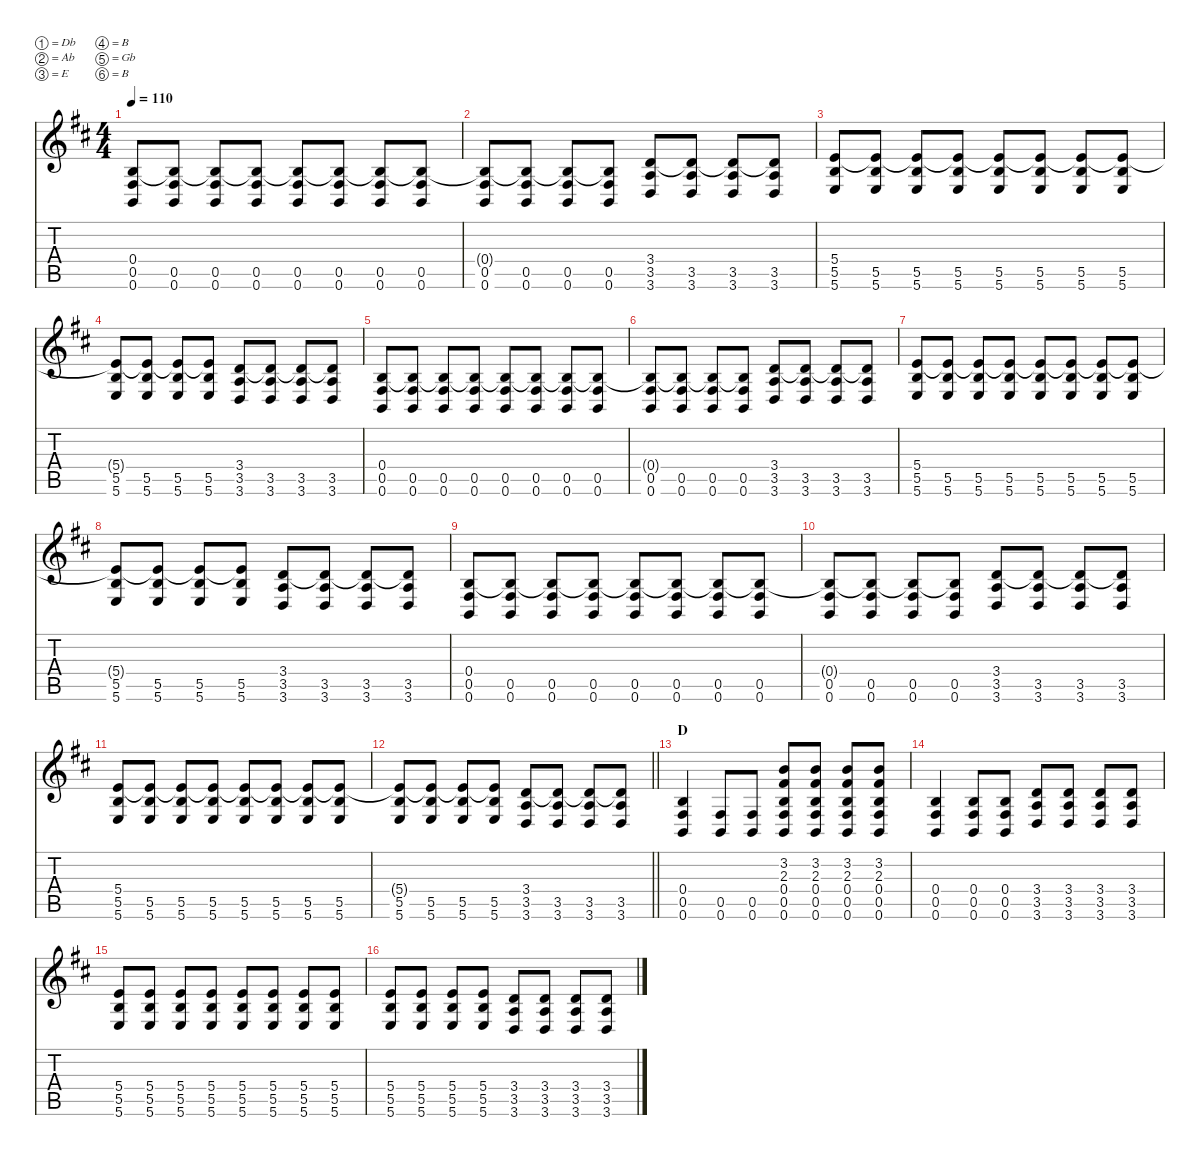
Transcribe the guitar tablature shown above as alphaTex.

\defaultSystemsLayout 4
\hideDynamics
\bracketExtendMode nobrackets
\singleTrackTrackNamePolicy hidden
\multiTrackTrackNamePolicy hidden
\firstSystemTrackNameMode fullname
\firstSystemTrackNameOrientation horizontal
\otherSystemsTrackNameOrientation horizontal
\track ("Aaron Turner Dist" "dist.guit.") {defaultSystemsLayout 8 instrument overdrivenguitar}
\staff {score tabs}
\tuning (Db4 Ab3 E3 B2 Gb2 B1)
\ts (4 4)
\tempo 110
\clef g2
\ks bminor
(0.4{acc forcenatural} 0.5{acc #} 0.6{acc forcenatural}).8{dy f beam Up} (0.4{t acc forcenatural} 0.5{acc #} 0.6{acc forcenatural}).8{beam Up} (0.4{t acc forcenatural} 0.5{acc #} 0.6{acc forcenatural}).8{beam Up} (0.4{t acc forcenatural} 0.5{acc #} 0.6{acc forcenatural}).8{beam Up} (0.4{t acc forcenatural} 0.5{acc #} 0.6{acc forcenatural}).8{beam Up} (0.4{t acc forcenatural} 0.5{acc #} 0.6{acc forcenatural}).8{beam Up} (0.4{t acc forcenatural} 0.5{acc #} 0.6{acc forcenatural}).8{beam Up} (0.4{t acc forcenatural} 0.5{acc #} 0.6{acc forcenatural}).8{beam Up} |
(0.4{t acc forcenatural} 0.5{acc #} 0.6{acc forcenatural}).8{beam Up} (0.4{t acc forcenatural} 0.5{acc #} 0.6{acc forcenatural}).8{beam Up} (0.4{t acc forcenatural} 0.5{acc #} 0.6{acc forcenatural}).8{beam Up} (0.4{t acc forcenatural} 0.5{acc #} 0.6{acc forcenatural}).8{beam Up} (3.4{acc forcenatural} 3.5{acc forcenatural} 3.6{acc forcenatural}).8{beam Up} (3.4{t acc forcenatural} 3.5{acc forcenatural} 3.6{acc forcenatural}).8{beam Up} (3.4{t acc forcenatural} 3.5{acc forcenatural} 3.6{acc forcenatural}).8{beam Up} (3.4{t acc forcenatural} 3.5{acc forcenatural} 3.6{acc forcenatural}).8{beam Up} |
(5.4{acc forcenatural} 5.5{acc forcenatural} 5.6{acc forcenatural}).8{beam Up} (5.4{t acc forcenatural} 5.5{acc forcenatural} 5.6{acc forcenatural}).8{beam Up} (5.4{t acc forcenatural} 5.5{acc forcenatural} 5.6{acc forcenatural}).8{beam Up} (5.4{t acc forcenatural} 5.5{acc forcenatural} 5.6{acc forcenatural}).8{beam Up} (5.4{t acc forcenatural} 5.5{acc forcenatural} 5.6{acc forcenatural}).8{beam Up} (5.4{t acc forcenatural} 5.5{acc forcenatural} 5.6{acc forcenatural}).8{beam Up} (5.4{t acc forcenatural} 5.5{acc forcenatural} 5.6{acc forcenatural}).8{beam Up} (5.4{t acc forcenatural} 5.5{acc forcenatural} 5.6{acc forcenatural}).8{beam Up} |
(5.4{t acc forcenatural} 5.5{acc forcenatural} 5.6{acc forcenatural}).8{beam Up} (5.4{t acc forcenatural} 5.5{acc forcenatural} 5.6{acc forcenatural}).8{beam Up} (5.4{t acc forcenatural} 5.5{acc forcenatural} 5.6{acc forcenatural}).8{beam Up} (5.4{t acc forcenatural} 5.5{acc forcenatural} 5.6{acc forcenatural}).8{beam Up} (3.4{acc forcenatural} 3.5{acc forcenatural} 3.6{acc forcenatural}).8{beam Up} (3.4{t acc forcenatural} 3.5{acc forcenatural} 3.6{acc forcenatural}).8{beam Up} (3.4{t acc forcenatural} 3.5{acc forcenatural} 3.6{acc forcenatural}).8{beam Up} (3.4{t acc forcenatural} 3.5{acc forcenatural} 3.6{acc forcenatural}).8{beam Up} |
(0.4{acc forcenatural} 0.5{acc #} 0.6{acc forcenatural}).8{beam Up} (0.4{t acc forcenatural} 0.5{acc #} 0.6{acc forcenatural}).8{beam Up} (0.4{t acc forcenatural} 0.5{acc #} 0.6{acc forcenatural}).8{beam Up} (0.4{t acc forcenatural} 0.5{acc #} 0.6{acc forcenatural}).8{beam Up} (0.4{t acc forcenatural} 0.5{acc #} 0.6{acc forcenatural}).8{beam Up} (0.4{t acc forcenatural} 0.5{acc #} 0.6{acc forcenatural}).8{beam Up} (0.4{t acc forcenatural} 0.5{acc #} 0.6{acc forcenatural}).8{beam Up} (0.4{t acc forcenatural} 0.5{acc #} 0.6{acc forcenatural}).8{beam Up} |
(0.4{t acc forcenatural} 0.5{acc #} 0.6{acc forcenatural}).8{beam Up} (0.4{t acc forcenatural} 0.5{acc #} 0.6{acc forcenatural}).8{beam Up} (0.4{t acc forcenatural} 0.5{acc #} 0.6{acc forcenatural}).8{beam Up} (0.4{t acc forcenatural} 0.5{acc #} 0.6{acc forcenatural}).8{beam Up} (3.4{acc forcenatural} 3.5{acc forcenatural} 3.6{acc forcenatural}).8{beam Up} (3.4{t acc forcenatural} 3.5{acc forcenatural} 3.6{acc forcenatural}).8{beam Up} (3.4{t acc forcenatural} 3.5{acc forcenatural} 3.6{acc forcenatural}).8{beam Up} (3.4{t acc forcenatural} 3.5{acc forcenatural} 3.6{acc forcenatural}).8{beam Up} |
(5.4{acc forcenatural} 5.5{acc forcenatural} 5.6{acc forcenatural}).8{beam Up} (5.4{t acc forcenatural} 5.5{acc forcenatural} 5.6{acc forcenatural}).8{beam Up} (5.4{t acc forcenatural} 5.5{acc forcenatural} 5.6{acc forcenatural}).8{beam Up} (5.4{t acc forcenatural} 5.5{acc forcenatural} 5.6{acc forcenatural}).8{beam Up} (5.4{t acc forcenatural} 5.5{acc forcenatural} 5.6{acc forcenatural}).8{beam Up} (5.4{t acc forcenatural} 5.5{acc forcenatural} 5.6{acc forcenatural}).8{beam Up} (5.4{t acc forcenatural} 5.5{acc forcenatural} 5.6{acc forcenatural}).8{beam Up} (5.4{t acc forcenatural} 5.5{acc forcenatural} 5.6{acc forcenatural}).8{beam Up} |
(5.4{t acc forcenatural} 5.5{acc forcenatural} 5.6{acc forcenatural}).8{beam Up} (5.4{t acc forcenatural} 5.5{acc forcenatural} 5.6{acc forcenatural}).8{beam Up} (5.4{t acc forcenatural} 5.5{acc forcenatural} 5.6{acc forcenatural}).8{beam Up} (5.4{t acc forcenatural} 5.5{acc forcenatural} 5.6{acc forcenatural}).8{beam Up} (3.4{acc forcenatural} 3.5{acc forcenatural} 3.6{acc forcenatural}).8{beam Up} (3.4{t acc forcenatural} 3.5{acc forcenatural} 3.6{acc forcenatural}).8{beam Up} (3.4{t acc forcenatural} 3.5{acc forcenatural} 3.6{acc forcenatural}).8{beam Up} (3.4{t acc forcenatural} 3.5{acc forcenatural} 3.6{acc forcenatural}).8{beam Up} |
(0.4{acc forcenatural} 0.5{acc #} 0.6{acc forcenatural}).8{beam Up} (0.4{t acc forcenatural} 0.5{acc #} 0.6{acc forcenatural}).8{beam Up} (0.4{t acc forcenatural} 0.5{acc #} 0.6{acc forcenatural}).8{beam Up} (0.4{t acc forcenatural} 0.5{acc #} 0.6{acc forcenatural}).8{beam Up} (0.4{t acc forcenatural} 0.5{acc #} 0.6{acc forcenatural}).8{beam Up} (0.4{t acc forcenatural} 0.5{acc #} 0.6{acc forcenatural}).8{beam Up} (0.4{t acc forcenatural} 0.5{acc #} 0.6{acc forcenatural}).8{beam Up} (0.4{t acc forcenatural} 0.5{acc #} 0.6{acc forcenatural}).8{beam Up} |
(0.4{t acc forcenatural} 0.5{acc #} 0.6{acc forcenatural}).8{beam Up} (0.4{t acc forcenatural} 0.5{acc #} 0.6{acc forcenatural}).8{beam Up} (0.4{t acc forcenatural} 0.5{acc #} 0.6{acc forcenatural}).8{beam Up} (0.4{t acc forcenatural} 0.5{acc #} 0.6{acc forcenatural}).8{beam Up} (3.4{acc forcenatural} 3.5{acc forcenatural} 3.6{acc forcenatural}).8{beam Up} (3.4{t acc forcenatural} 3.5{acc forcenatural} 3.6{acc forcenatural}).8{beam Up} (3.4{t acc forcenatural} 3.5{acc forcenatural} 3.6{acc forcenatural}).8{beam Up} (3.4{t acc forcenatural} 3.5{acc forcenatural} 3.6{acc forcenatural}).8{beam Up} |
(5.4{acc forcenatural} 5.5{acc forcenatural} 5.6{acc forcenatural}).8{beam Up} (5.4{t acc forcenatural} 5.5{acc forcenatural} 5.6{acc forcenatural}).8{beam Up} (5.4{t acc forcenatural} 5.5{acc forcenatural} 5.6{acc forcenatural}).8{beam Up} (5.4{t acc forcenatural} 5.5{acc forcenatural} 5.6{acc forcenatural}).8{beam Up} (5.4{t acc forcenatural} 5.5{acc forcenatural} 5.6{acc forcenatural}).8{beam Up} (5.4{t acc forcenatural} 5.5{acc forcenatural} 5.6{acc forcenatural}).8{beam Up} (5.4{t acc forcenatural} 5.5{acc forcenatural} 5.6{acc forcenatural}).8{beam Up} (5.4{t acc forcenatural} 5.5{acc forcenatural} 5.6{acc forcenatural}).8{beam Up} |
\barLineRight lightlight
(5.4{t acc forcenatural} 5.5{acc forcenatural} 5.6{acc forcenatural}).8{beam Up} (5.4{t acc forcenatural} 5.5{acc forcenatural} 5.6{acc forcenatural}).8{beam Up} (5.4{t acc forcenatural} 5.5{acc forcenatural} 5.6{acc forcenatural}).8{beam Up} (5.4{t acc forcenatural} 5.5{acc forcenatural} 5.6{acc forcenatural}).8{beam Up} (3.4{acc forcenatural} 3.5{acc forcenatural} 3.6{acc forcenatural}).8{beam Up} (3.4{t acc forcenatural} 3.5{acc forcenatural} 3.6{acc forcenatural}).8{beam Up} (3.4{t acc forcenatural} 3.5{acc forcenatural} 3.6{acc forcenatural}).8{beam Up} (3.4{t acc forcenatural} 3.5{acc forcenatural} 3.6{acc forcenatural}).8{beam Up} |
\section ("" "D")
(0.4{acc forcenatural} 0.5{acc #} 0.6{acc forcenatural}).4{beam Up} (0.5{acc #} 0.6{acc forcenatural}).8{beam Up} (0.5{acc #} 0.6{acc forcenatural}).8{beam Up} (3.2{acc forcenatural} 2.3{acc #} 0.4{acc forcenatural} 0.5{acc #} 0.6{acc forcenatural}).8{beam Up} (3.2{acc forcenatural} 2.3{acc #} 0.4{acc forcenatural} 0.5{acc #} 0.6{acc forcenatural}).8{beam Up} (3.2{acc forcenatural} 2.3{acc #} 0.4{acc forcenatural} 0.5{acc #} 0.6{acc forcenatural}).8{beam Up} (3.2{acc forcenatural} 2.3{acc #} 0.4{acc forcenatural} 0.5{acc #} 0.6{acc forcenatural}).8{beam Up} |
(0.4{acc forcenatural} 0.5{acc #} 0.6{acc forcenatural}).4{beam Up} (0.4{acc forcenatural} 0.5{acc #} 0.6{acc forcenatural}).8{beam Up} (0.4{acc forcenatural} 0.5{acc #} 0.6{acc forcenatural}).8{beam Up} (3.4{acc forcenatural} 3.5{acc forcenatural} 3.6{acc forcenatural}).8{beam Up} (3.4{acc forcenatural} 3.5{acc forcenatural} 3.6{acc forcenatural}).8{beam Up} (3.4{acc forcenatural} 3.5{acc forcenatural} 3.6{acc forcenatural}).8{beam Up} (3.4{acc forcenatural} 3.5{acc forcenatural} 3.6{acc forcenatural}).8{beam Up} |
(5.4{acc forcenatural} 5.5{acc forcenatural} 5.6{acc forcenatural}).8{beam Up} (5.4{acc forcenatural} 5.5{acc forcenatural} 5.6{acc forcenatural}).8{beam Up} (5.4{acc forcenatural} 5.5{acc forcenatural} 5.6{acc forcenatural}).8{beam Up} (5.4{acc forcenatural} 5.5{acc forcenatural} 5.6{acc forcenatural}).8{beam Up} (5.4{acc forcenatural} 5.5{acc forcenatural} 5.6{acc forcenatural}).8{beam Up} (5.4{acc forcenatural} 5.5{acc forcenatural} 5.6{acc forcenatural}).8{beam Up} (5.4{acc forcenatural} 5.5{acc forcenatural} 5.6{acc forcenatural}).8{beam Up} (5.4{acc forcenatural} 5.5{acc forcenatural} 5.6{acc forcenatural}).8{beam Up} |
(5.4{acc forcenatural} 5.5{acc forcenatural} 5.6{acc forcenatural}).8{beam Up} (5.4{acc forcenatural} 5.5{acc forcenatural} 5.6{acc forcenatural}).8{beam Up} (5.4{acc forcenatural} 5.5{acc forcenatural} 5.6{acc forcenatural}).8{beam Up} (5.4{acc forcenatural} 5.5{acc forcenatural} 5.6{acc forcenatural}).8{beam Up} (3.4{acc forcenatural} 3.5{acc forcenatural} 3.6{acc forcenatural}).8{beam Up} (3.4{acc forcenatural} 3.5{acc forcenatural} 3.6{acc forcenatural}).8{beam Up} (3.4{acc forcenatural} 3.5{acc forcenatural} 3.6{acc forcenatural}).8{beam Up} (3.4{acc forcenatural} 3.5{acc forcenatural} 3.6{acc forcenatural}).8{beam Up}
